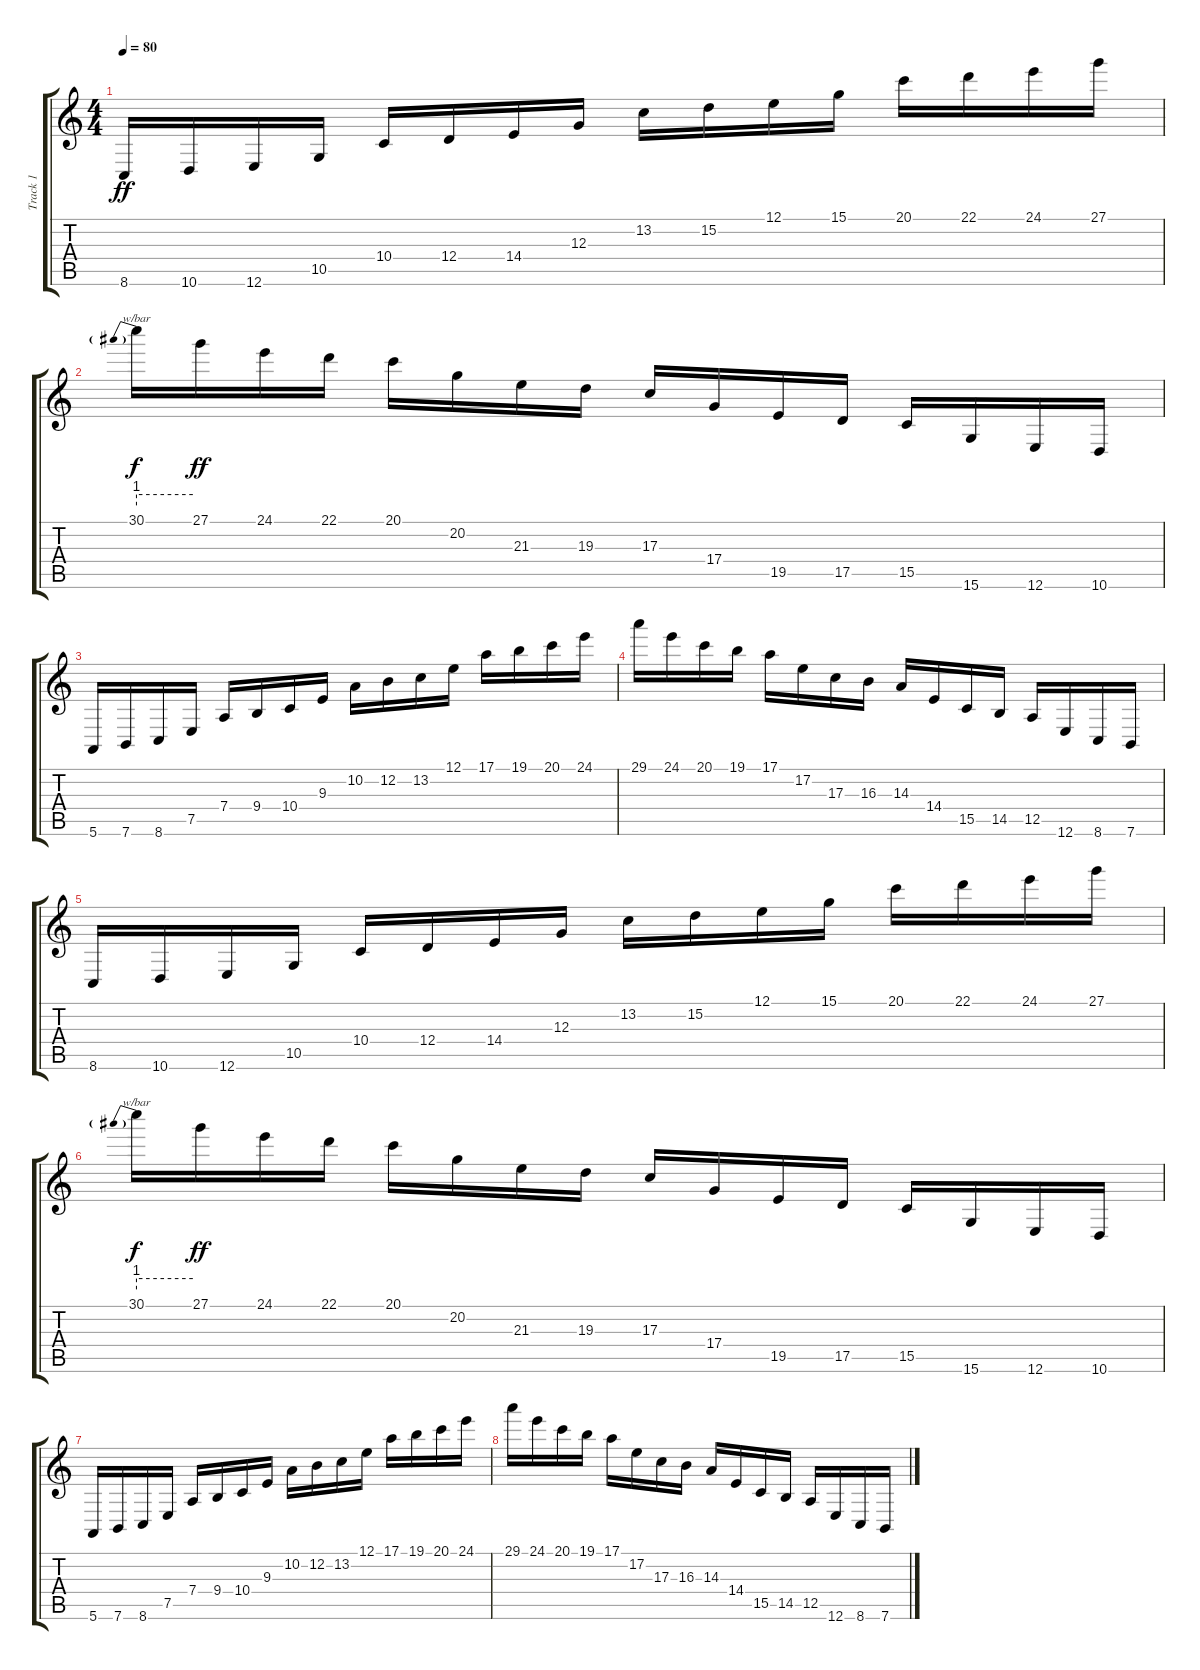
\track ("Track 1" "Track 1") {instrument orchestralharp}
\staff {score tabs}
\tuning (E4 B3 G3 D3 A2 E2) {hide}
\ts (4 4)
\tempo 80
\clef g2
\ks c
8.6.16{dy ff} 10.6.16 12.6.16 10.5.16 10.4.16 12.4.16 14.4.16 12.3.16 13.2.16 15.2.16 12.1.16 15.1.16 20.1.16 22.1.16 24.1.16 27.1.16 |
30.1.16{tbe (predive default 0 4 60 4) dy f} 27.1.16{dy ff} 24.1.16 22.1.16 20.1.16 20.2.16 21.3.16 19.3.16 17.3.16 17.4.16 19.5.16 17.5.16 15.5.16 15.6.16 12.6.16 10.6.16 |
5.6.16 7.6.16 8.6.16 7.5.16 7.4.16 9.4.16 10.4.16 9.3.16 10.2.16 12.2.16 13.2.16 12.1.16 17.1.16 19.1.16 20.1.16 24.1.16 |
29.1.16 24.1.16 20.1.16 19.1.16 17.1.16 17.2.16 17.3.16 16.3.16 14.3.16 14.4.16 15.5.16 14.5.16 12.5.16 12.6.16 8.6.16 7.6.16 |
8.6.16 10.6.16 12.6.16 10.5.16 10.4.16 12.4.16 14.4.16 12.3.16 13.2.16 15.2.16 12.1.16 15.1.16 20.1.16 22.1.16 24.1.16 27.1.16 |
30.1.16{tbe (predive default 0 4 60 4) dy f} 27.1.16{dy ff} 24.1.16 22.1.16 20.1.16 20.2.16 21.3.16 19.3.16 17.3.16 17.4.16 19.5.16 17.5.16 15.5.16 15.6.16 12.6.16 10.6.16 |
5.6.16 7.6.16 8.6.16 7.5.16 7.4.16 9.4.16 10.4.16 9.3.16 10.2.16 12.2.16 13.2.16 12.1.16 17.1.16 19.1.16 20.1.16 24.1.16 |
29.1.16 24.1.16 20.1.16 19.1.16 17.1.16 17.2.16 17.3.16 16.3.16 14.3.16 14.4.16 15.5.16 14.5.16 12.5.16 12.6.16 8.6.16 7.6.16
